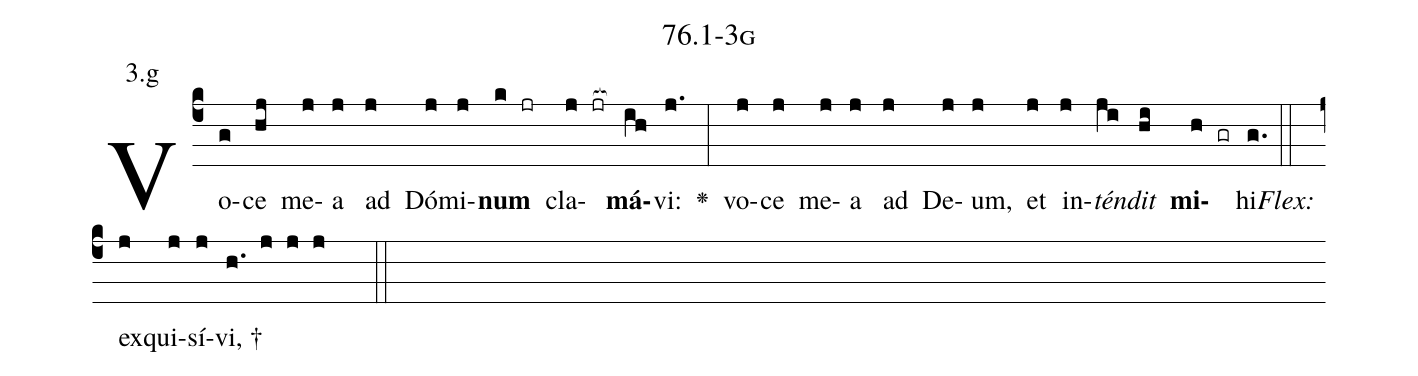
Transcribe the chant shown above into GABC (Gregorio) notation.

name: 76.1-3g;
annotation: 3.g;
%%
(c4)Vo(g)ce(hj) me(j)a(j) ad(j) Dó(j)mi(j)<b>num</b>(k jr) cla(j jr[ocb:1{])<b>má</b>(ih[ocb:0}])vi:(j.) <v>\greheightstar</v>(:) vo(j)ce(j) me(j)a(j) ad(j) De(j)um,(j) et(j) in(j)<i>tén</i>(ji)<i>dit</i>(hi) <b>mi</b>(h gr)hi.(g.) (::)
<i>Flex:</i>()  ex(j)qui(j)sí(j)vi, †(h. j j j  ::)

%E(j) u(j) o(ji) u(hi) a(h) e.(g.) (::)
